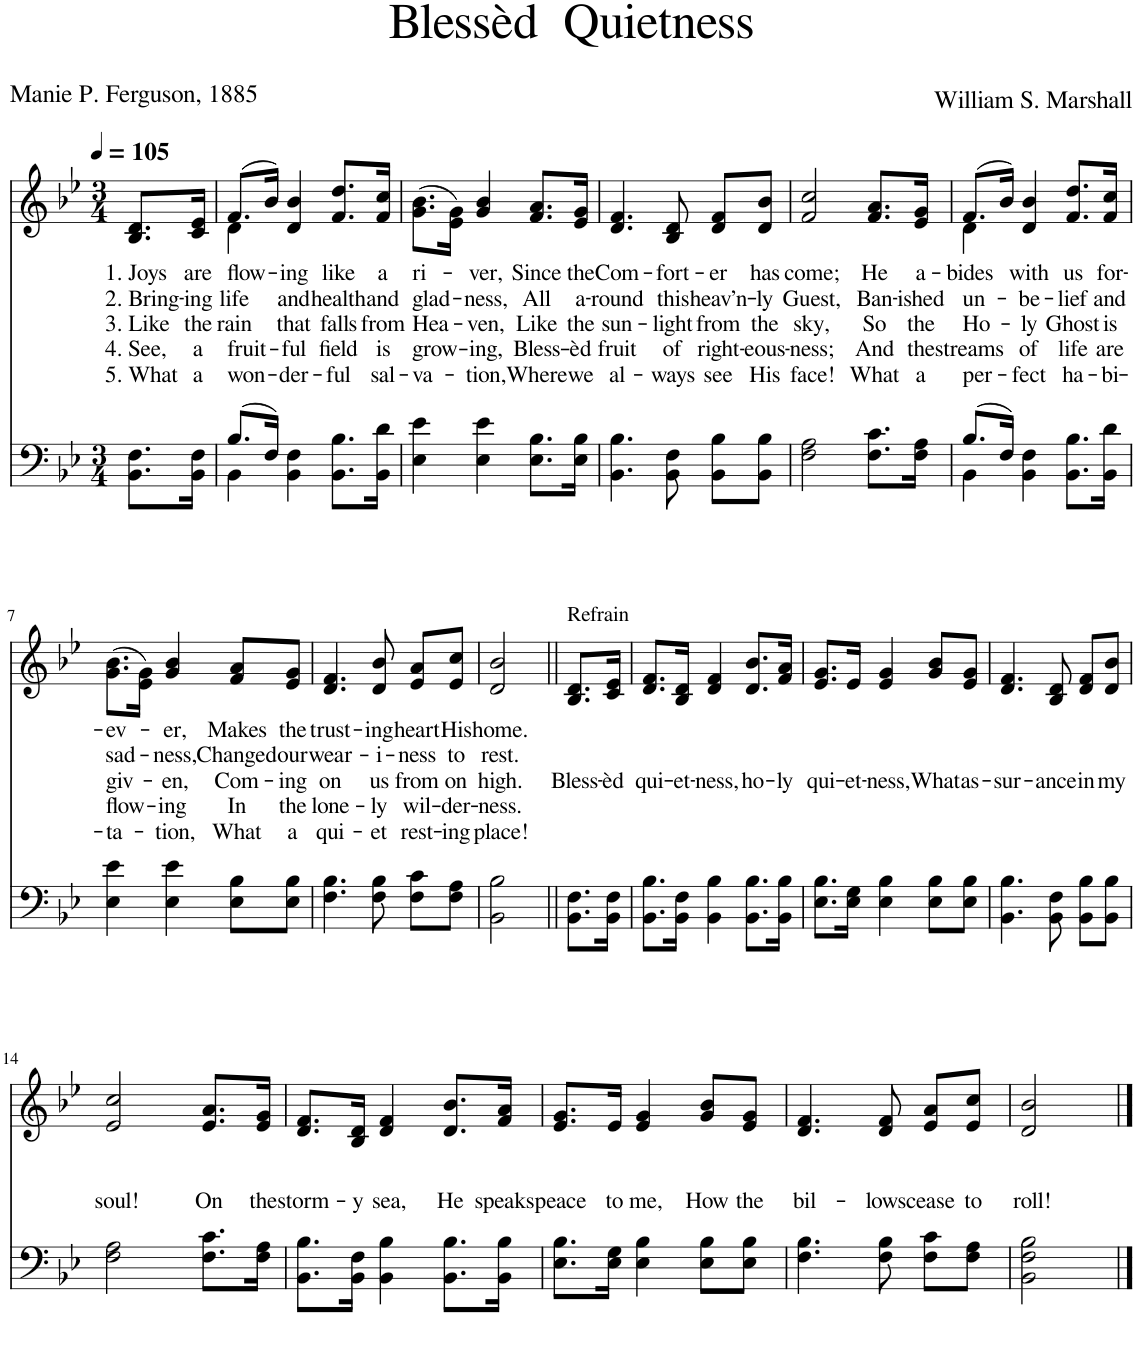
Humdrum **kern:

**kern	**kern	**text	**text	**text	**text	**text
*part2	*part1	*part1	*part1	*part1	*part1	*part1
*staff2	*staff1	*staff1	*staff1	*staff1	*staff1	*staff1
*I"Piano	*I"Piano	*	*	*	*	*
*I'Pno	*I'Pno	*	*	*	*	*
*clefF4	*clefG2	*	*	*	*	*
*k[b-e-]	*k[b-e-]	*	*	*	*	*
*B-:	*B-:	*	*	*	*	*
*M3/4	*M3/4	*	*	*	*	*
*MM105	*MM105	*	*	*	*	*
=1	=1	=1	=1	=1	=1	=1
!	!	!LO:LY:b	!LO:LY:b	!LO:LY:b	!LO:LY:b	!LO:LY:b
8.BB-\ 8.F\L	8.B-/ 8.d/L	1. Joys	2. Bring-	3. Like	4. See,	5. What
!	!	!LO:LY:b	!LO:LY:b	!LO:LY:b	!LO:LY:b	!LO:LY:b
16BB-\ 16F\Jk	16c/ 16e-/Jk	are	-ing	the	a	a
=2	=2	=2	=2	=2	=2	=2
*^	*	*	*	*	*	*
!	!	!	!LO:LY:b	!LO:LY:b	!LO:LY:b	!LO:LY:b	!LO:LY:b
*	*	*^	*	*	*	*	*
(8.B-/L	4BB-\	(8.f/L	4d\	flow-	life	rain	fruit-	won-
16F/Jk)	.	16b-/Jk)	.	.	.	.	.	.
!	!	!	!	!LO:LY:b	!LO:LY:b	!LO:LY:b	!LO:LY:b	!LO:LY:b
4BB-\ 4F\	2ryy	4d/ 4b-/	2ryy	-ing	and	that	-ful	-der-
!	!	!	!	!LO:LY:b	!LO:LY:b	!LO:LY:b	!LO:LY:b	!LO:LY:b
8.BB-\ 8.B-\L	.	8.f/ 8.dd/L	.	like	health	falls	field	-ful
!	!	!	!	!LO:LY:b	!LO:LY:b	!LO:LY:b	!LO:LY:b	!LO:LY:b
16BB-\ 16d\Jk	.	16f/ 16cc/Jk	.	a	and	from	is	sal-
*v	*v	*	*	*	*	*	*	*
*	*v	*v	*	*	*	*	*
=3	=3	=3	=3	=3	=3	=3
!	!	!LO:LY:b	!LO:LY:b	!LO:LY:b	!LO:LY:b	!LO:LY:b
4E-\ 4e-\	(8.g\ 8.b-\L	ri-	glad-	Hea-	grow-	-va-
.	16e-\ 16g\Jk)	.	.	.	.	.
!	!	!LO:LY:b	!LO:LY:b	!LO:LY:b	!LO:LY:b	!LO:LY:b
4E-\ 4e-\	4g/ 4b-/	-ver,	-ness,	-ven,	-ing,	-tion,
!	!	!LO:LY:b	!LO:LY:b	!LO:LY:b	!LO:LY:b	!LO:LY:b
8.E-\ 8.B-\L	8.f/ 8.a/L	Since	All	Like	Bless-	Where
!	!	!LO:LY:b	!LO:LY:b	!LO:LY:b	!LO:LY:b	!LO:LY:b
16E-\ 16B-\Jk	16e-/ 16g/Jk	the	a-	the	-èd	we
=4	=4	=4	=4	=4	=4	=4
!	!	!LO:LY:b	!LO:LY:b	!LO:LY:b	!LO:LY:b	!LO:LY:b
4.BB-\ 4.B-\	4.d/ 4.f/	Com-	-round	sun-	fruit	al-
!	!	!LO:LY:b	!LO:LY:b	!LO:LY:b	!LO:LY:b	!LO:LY:b
8BB-\ 8F\	8B-/ 8d/	-fort-	this	-light	of	-ways
!	!	!LO:LY:b	!LO:LY:b	!LO:LY:b	!LO:LY:b	!LO:LY:b
8BB-\ 8B-\L	8d/ 8f/L	-er	heav’n-	from	right-	see
!	!	!LO:LY:b	!LO:LY:b	!LO:LY:b	!LO:LY:b	!LO:LY:b
8BB-\ 8B-\J	8d/ 8b-/J	has	-ly	the	-eous-	His
=5	=5	=5	=5	=5	=5	=5
!	!	!LO:LY:b	!LO:LY:b	!LO:LY:b	!LO:LY:b	!LO:LY:b
2F\ 2A\	2f/ 2cc/	come;	Guest,	sky,	-ness;	face!
!	!	!LO:LY:b	!LO:LY:b	!LO:LY:b	!LO:LY:b	!LO:LY:b
8.F\ 8.c\L	8.f/ 8.a/L	He	Ban-	So	And	What
!	!	!LO:LY:b	!LO:LY:b	!LO:LY:b	!LO:LY:b	!LO:LY:b
16F\ 16A\Jk	16e-/ 16g/Jk	a-	-ished	the	the	a
=6	=6	=6	=6	=6	=6	=6
*^	*	*	*	*	*	*
!	!	!	!LO:LY:b	!LO:LY:b	!LO:LY:b	!LO:LY:b	!LO:LY:b
*	*	*^	*	*	*	*	*
(8.B-/L	4BB-\	(8.f/L	4d\	-bides	un-	Ho-	streams	per-
16F/Jk)	.	16b-/Jk)	.	.	.	.	.	.
!	!	!	!	!LO:LY:b	!LO:LY:b	!LO:LY:b	!LO:LY:b	!LO:LY:b
4BB-\ 4F\	2ryy	4d/ 4b-/	2ryy	with	-be-	-ly	of	-fect
!	!	!	!	!LO:LY:b	!LO:LY:b	!LO:LY:b	!LO:LY:b	!LO:LY:b
8.BB-\ 8.B-\L	.	8.f/ 8.dd/L	.	us	-lief	Ghost	life	ha-
!	!	!	!	!LO:LY:b	!LO:LY:b	!LO:LY:b	!LO:LY:b	!LO:LY:b
16BB-\ 16d\Jk	.	16f/ 16cc/Jk	.	for-	and	is	are	-bi-
*v	*v	*	*	*	*	*	*	*
*	*v	*v	*	*	*	*	*
!!LO:LB:g=z
=7	=7	=7	=7	=7	=7	=7
!	!	!LO:LY:b	!LO:LY:b	!LO:LY:b	!LO:LY:b	!LO:LY:b
4E-\ 4e-\	(8.g\ 8.b-\L	-ev-	sad-	giv-	flow-	-ta-
.	16e-\ 16g\Jk)	.	.	.	.	.
!	!	!LO:LY:b	!LO:LY:b	!LO:LY:b	!LO:LY:b	!LO:LY:b
4E-\ 4e-\	4g/ 4b-/	-er,	-ness,	-en,	-ing	-tion,
!	!	!LO:LY:b	!LO:LY:b	!LO:LY:b	!LO:LY:b	!LO:LY:b
8E-\ 8B-\L	8f/ 8a/L	Makes	Changed	Com-	In	What
!	!	!LO:LY:b	!LO:LY:b	!LO:LY:b	!LO:LY:b	!LO:LY:b
8E-\ 8B-\J	8e-/ 8g/J	the	our	-ing	the	a
=8	=8	=8	=8	=8	=8	=8
!	!	!LO:LY:b	!LO:LY:b	!LO:LY:b	!LO:LY:b	!LO:LY:b
4.F\ 4.B-\	4.d/ 4.f/	trust-	wear-	on	lone-	qui-
!	!	!LO:LY:b	!LO:LY:b	!LO:LY:b	!LO:LY:b	!LO:LY:b
8F\ 8B-\	8d/ 8b-/	-ing	-i-	us	-ly	-et
!	!	!LO:LY:b	!LO:LY:b	!LO:LY:b	!LO:LY:b	!LO:LY:b
8F\ 8c\L	8e-/ 8a/L	heart	-ness	from	wil-	rest-
!	!	!LO:LY:b	!LO:LY:b	!LO:LY:b	!LO:LY:b	!LO:LY:b
8F\ 8A\J	8e-/ 8cc/J	His	to	on	-der-	-ing
=9	=9	=9	=9	=9	=9	=9
!	!	!LO:LY:b	!LO:LY:b	!LO:LY:b	!LO:LY:b	!LO:LY:b
2BB-\ 2B-\	2d/ 2b-/	home.	rest.	high.	-ness.	place!
=10||	=10||	=10||	=10||	=10||	=10||	=10||
!	!LO:TX:a:t=Refrain	!	!	!	!	!
!	!	!	!	!LO:LY:b	!	!
8.BB-\ 8.F\L	8.B-/ 8.d/L	.	.	Bless-	.	.
!	!	!	!	!LO:LY:b	!	!
16BB-\ 16F\Jk	16c/ 16e-/Jk	.	.	-èd	.	.
=11	=11	=11	=11	=11	=11	=11
!	!	!	!	!LO:LY:b	!	!
8.BB-\ 8.B-\L	8.d/ 8.f/L	.	.	qui-	.	.
!	!	!	!	!LO:LY:b	!	!
16BB-\ 16F\Jk	16B-/ 16d/Jk	.	.	-et-	.	.
!	!	!	!	!LO:LY:b	!	!
4BB-\ 4B-\	4d/ 4f/	.	.	-ness,	.	.
!	!	!	!	!LO:LY:b	!	!
8.BB-\ 8.B-\L	8.d/ 8.b-/L	.	.	ho-	.	.
!	!	!	!	!LO:LY:b	!	!
16BB-\ 16B-\Jk	16f/ 16a/Jk	.	.	-ly	.	.
=12	=12	=12	=12	=12	=12	=12
!	!	!	!	!LO:LY:b	!	!
8.E-\ 8.B-\L	8.e-/ 8.g/L	.	.	qui-	.	.
!	!	!	!	!LO:LY:b	!	!
16E-\ 16G\Jk	16e-/Jk	.	.	-et-	.	.
!	!	!	!	!LO:LY:b	!	!
4E-\ 4B-\	4e-/ 4g/	.	.	-ness,	.	.
!	!	!	!	!LO:LY:b	!	!
8E-\ 8B-\L	8g/ 8b-/L	.	.	What	.	.
!	!	!	!	!LO:LY:b	!	!
8E-\ 8B-\J	8e-/ 8g/J	.	.	as-	.	.
=13	=13	=13	=13	=13	=13	=13
!	!	!	!	!LO:LY:b	!	!
4.BB-\ 4.B-\	4.d/ 4.f/	.	.	-sur-	.	.
!	!	!	!	!LO:LY:b	!	!
8BB-\ 8F\	8B-/ 8d/	.	.	-ance	.	.
!	!	!	!	!LO:LY:b	!	!
8BB-\ 8B-\L	8d/ 8f/L	.	.	in	.	.
!	!	!	!	!LO:LY:b	!	!
8BB-\ 8B-\J	8d/ 8b-/J	.	.	my	.	.
!!LO:LB:g=z
=14	=14	=14	=14	=14	=14	=14
!	!	!	!	!LO:LY:b	!	!
2F\ 2A\	2e-/ 2cc/	.	.	soul!	.	.
!	!	!	!	!LO:LY:b	!	!
8.F\ 8.c\L	8.e-/ 8.a/L	.	.	On	.	.
!	!	!	!	!LO:LY:b	!	!
16F\ 16A\Jk	16e-/ 16g/Jk	.	.	the	.	.
=15	=15	=15	=15	=15	=15	=15
!	!	!	!	!LO:LY:b	!	!
8.BB-\ 8.B-\L	8.d/ 8.f/L	.	.	storm-	.	.
!	!	!	!	!LO:LY:b	!	!
16BB-\ 16F\Jk	16B-/ 16d/Jk	.	.	-y	.	.
!	!	!	!	!LO:LY:b	!	!
4BB-\ 4B-\	4d/ 4f/	.	.	sea,	.	.
!	!	!	!	!LO:LY:b	!	!
8.BB-\ 8.B-\L	8.d/ 8.b-/L	.	.	He	.	.
!	!	!	!	!LO:LY:b	!	!
16BB-\ 16B-\Jk	16f/ 16a/Jk	.	.	speaks	.	.
=16	=16	=16	=16	=16	=16	=16
!	!	!	!	!LO:LY:b	!	!
8.E-\ 8.B-\L	8.e-/ 8.g/L	.	.	peace	.	.
!	!	!	!	!LO:LY:b	!	!
16E-\ 16G\Jk	16e-/Jk	.	.	to	.	.
!	!	!	!	!LO:LY:b	!	!
4E-\ 4B-\	4e-/ 4g/	.	.	me,	.	.
!	!	!	!	!LO:LY:b	!	!
8E-\ 8B-\L	8g/ 8b-/L	.	.	How	.	.
!	!	!	!	!LO:LY:b	!	!
8E-\ 8B-\J	8e-/ 8g/J	.	.	the	.	.
=17	=17	=17	=17	=17	=17	=17
!	!	!	!	!LO:LY:b	!	!
4.F\ 4.B-\	4.d/ 4.f/	.	.	bil-	.	.
!	!	!	!	!LO:LY:b	!	!
8F\ 8B-\	8d/ 8f/	.	.	-lows	.	.
!	!	!	!	!LO:LY:b	!	!
8F\ 8c\L	8e-/ 8a/L	.	.	cease	.	.
!	!	!	!	!LO:LY:b	!	!
8F\ 8A\J	8e-/ 8cc/J	.	.	to	.	.
=18	=18	=18	=18	=18	=18	=18
!	!	!	!	!LO:LY:b	!	!
2BB-\ 2F\ 2B-\	2d/ 2b-/	.	.	roll!	.	.
==	==	==	==	==	==	==
*-	*-	*-	*-	*-	*-	*-
